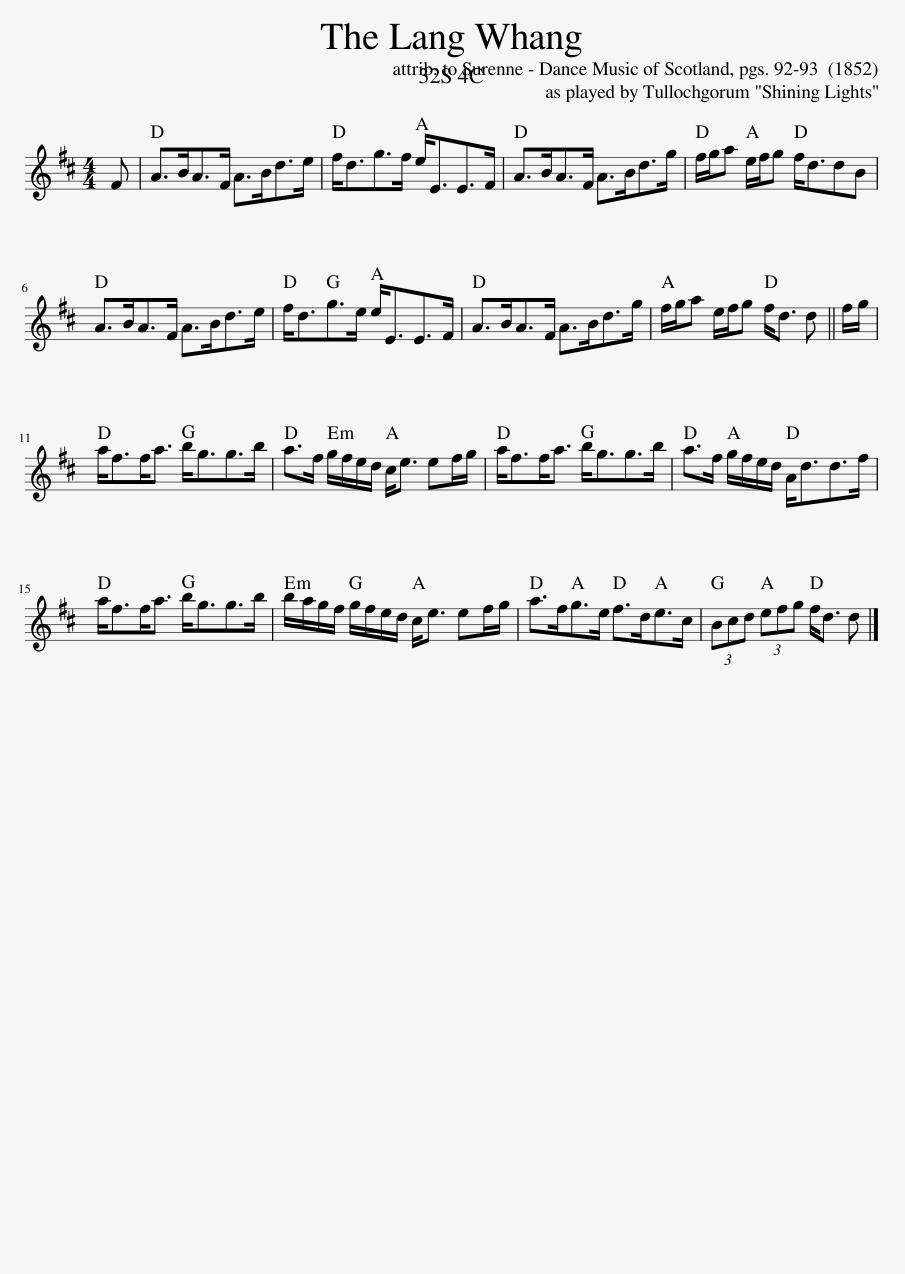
X:1
L:1/8
M:4/4
I:linebreak $
K:D
V:1 treble
V:1
 F | A>BA>F A>Bd>e | f<dg>f e<EE>F | A>BA>F A>Bd>g | f/g/a e/f/g f<ddB |$ %5
 A>BA>F A>Bd>e | f<dg>e e<EE>F | A>BA>F A>Bd>g | f/g/a e/f/g f<d d || f/g/ |$ %10
 a<ff<a b<gg>b | a>f g/f/e/d/ c<e ef/g/ | a<ff<a b<gg>b | a>f g/f/e/d/ A<dd>f |$ a<ff<a b<gg>b | %15
 b/a/g/f/ g/f/e/d/ c<e ef/g/ | a>fg>e f>de>c | (3Bcd (3efg f<d d |] %18
